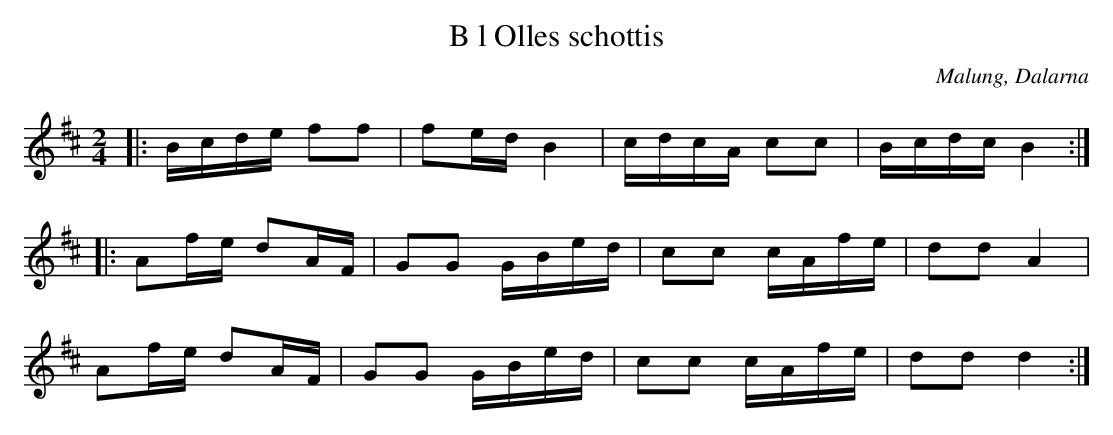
X:1
T:B l Olles schottis
O:Malung, Dalarna
M:2/4
L:1/8
K:Bm
|:B/2c/2d/2e/2 ff| fe/2d/2 B2|c/2d/2c/2A/2 cc| B/2c/2d/2c/2 B2:|
|:Af/2e/2 dA/2F/2| GG G/2B/2e/2d/2|cc c/2A/2f/2e/2| dd A2|
Af/2e/2 dA/2F/2| GG G/2B/2e/2d/2|cc c/2A/2f/2e/2| dd d2:|
